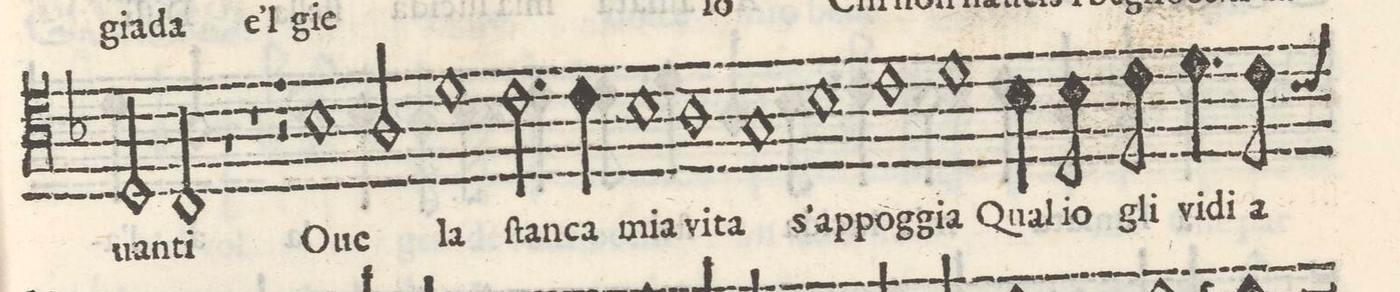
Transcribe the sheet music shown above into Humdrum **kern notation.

**kern	**text
*I"TENORE	*
*clefC4	*
*k[b-]	*
*met(C)	*
*M2/1	*
=16-	=16-
2D/	-uan-
2C/	-ti
1r	.
=17-	=17-
1r	.
2r	.
1B-\	O-
=18-	=18-
2A/	-ue
1d	la
=19-	=19-
2.c\	ſtan-
4c\	-ca
1B-	mia
=20-	=20-
1A	vi-
1G	-ta
=21-	=21-
1B-	s'ap-
1c	-pog-
=22-	=22-
1d	-gia
4B-\	Qual'
8B-\	io
8c\	gli
4.d\	vi-
8c\	di_a
*-	*-
